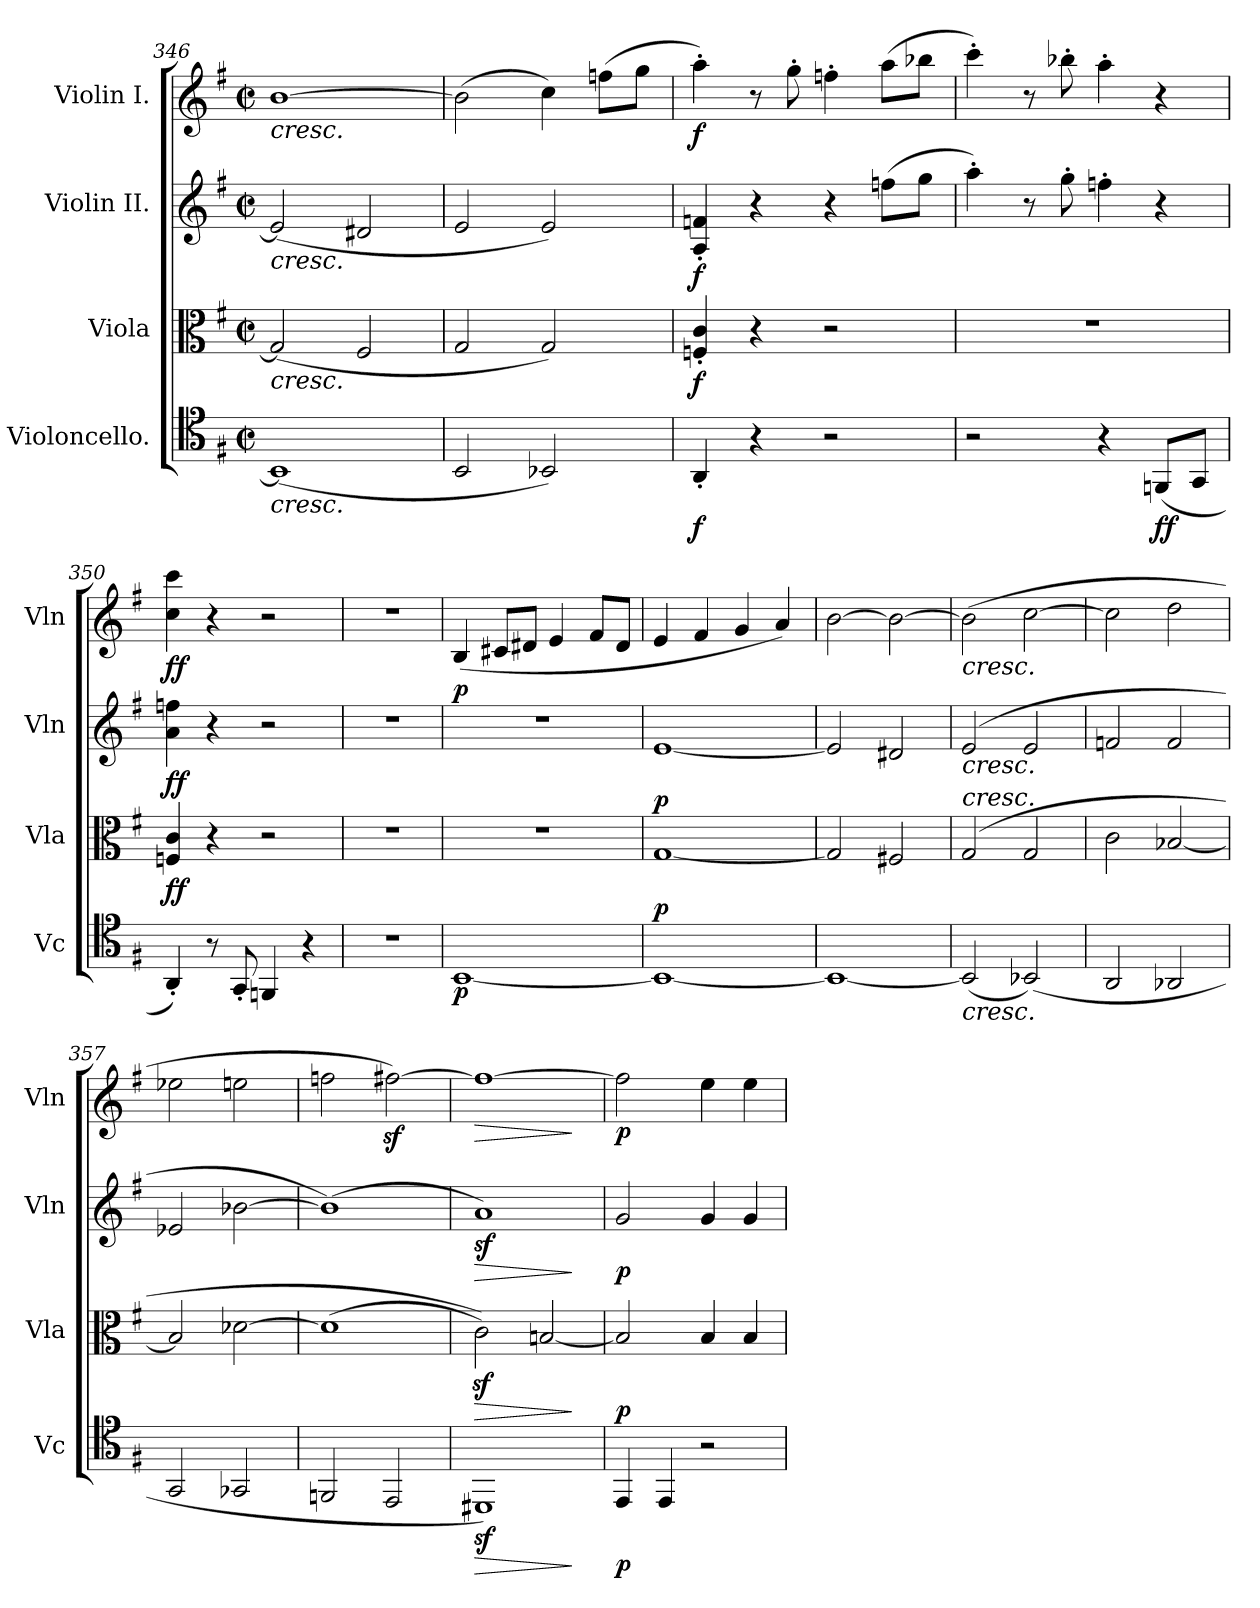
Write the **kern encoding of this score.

**kern	**dynam	**kern	**dynam	**kern	**dynam	**kern	**dynam
*part4	*part4	*part3	*part3	*part2	*part2	*part1	*part1
*staff4	*staff4	*staff3	*staff3	*staff2	*staff2	*staff1	*staff1
*I"Violoncello.	*	*I"Viola	*	*I"Violin II.	*	*I"Violin I.	*
*I'Vc	*	*I'Vla	*	*I'Vln	*	*I'Vln	*
*clefC4	*	*clefC3	*	*clefG2	*	*clefG2	*
*k[f#]	*	*k[f#]	*	*k[f#]	*	*k[f#]	*
*M2/2	*	*M2/2	*	*M2/2	*	*M2/2	*
*met(c|)	*	*met(c|)	*	*met(c|)	*	*met(c|)	*
=346	=346	=346	=346	=346	=346	=346	=346
!	!	!	!	!	!	!LO:TX:b:i:t=cresc.	!
!	!	!	!	!LO:TX:b:i:t=cresc.	!	!	!
!	!	!LO:TX:b:i:t=cresc.	!	!	!	!	!
!LO:TX:b:i:t=cresc.	!	!	!	!	!	!	!
(1BB]	.	(2G]	.	(2e]	.	[1b	.
.	.	2F#	.	2d#X	.	.	.
=347	=347	=347	=347	=347	=347	=347	=347
2BB	.	2G	.	2e	.	(2b]	.
2BB-X)	.	2G)	.	2e)	.	4cc)	.
.	.	.	.	.	.	(8ffnL	.
.	.	.	.	.	.	8ggJ	.
=348	=348	=348	=348	=348	=348	=348	=348
4AA'	f	4Fn' 4c'	f	4A' 4fn'	f	4aa')	f
4r	.	4r	.	4r	.	8r	.
.	.	.	.	.	.	8gg'	.
2r	.	2r	.	4r	.	4ffn'	.
.	.	.	.	(8ffnL	.	(8aaL	.
.	.	.	.	8ggJ	.	8bb-XJ	.
=349	=349	=349	=349	=349	=349	=349	=349
2r	.	1r	.	4aa')	.	4ccc')	.
.	.	.	.	8r	.	8r	.
.	.	.	.	8gg'	.	8bb-X'	.
4r	.	.	.	4ffn'	.	4aa'	.
(8FFnL	ff	.	.	4r	.	4r	.
8GGJ	.	.	.	.	.	.	.
=350	=350	=350	=350	=350	=350	=350	=350
4AA')	.	4Fn 4c	ff	4a 4ffn	ff	4cc 4ccc	ff
8r	.	4r	.	4r	.	4r	.
8GG'	.	.	.	.	.	.	.
4FFn	.	2r	.	2r	.	2r	.
4r	.	.	.	.	.	.	.
=351	=351	=351	=351	=351	=351	=351	=351
1r	.	1r	.	1r	.	1r	.
=352	=352	=352	=352	=352	=352	=352	=352
!	!	!	!	!	!LO:DY:a	!	!
[1BB	p	1r	.	1r	p	(4B	.
.	.	.	.	.	.	8c#XL	.
.	.	.	.	.	.	8d#XJ	.
.	.	.	.	.	.	4e	.
.	.	.	.	.	.	8f#L	.
.	.	.	.	.	.	8d#J	.
=353	=353	=353	=353	=353	=353	=353	=353
!	!LO:DY:a	!	!LO:DY:a	!	!	!	!
1BB_	p	[1G	p	[1e	.	4e	.
.	.	.	.	.	.	4f#	.
.	.	.	.	.	.	4g	.
.	.	.	.	.	.	4a)	.
=354	=354	=354	=354	=354	=354	=354	=354
1BB_	.	2G]	.	2e]	.	[2b	.
.	.	2F#X	.	2d#X	.	2b_	.
=355	=355	=355	=355	=355	=355	=355	=355
!	!	!	!	!	!	!LO:TX:b:i:t=cresc.	!
!	!	!	!	!LO:TX:b:i:t=cresc.	!	!	!
!	!	!LO:TX:a:i:t=cresc.	!	!	!	!	!
!LO:TX:b:i:t=cresc.	!	!	!	!	!	!	!
(2BB]	.	(2G	.	(2e	.	(2b]	.
(2BB-X)	.	2G	.	2e	.	[2cc	.
=356	=356	=356	=356	=356	=356	=356	=356
2AA	.	2c	.	2fn	.	2cc]	.
2AA-X	.	[2B-X	.	2f	.	2dd	.
=357	=357	=357	=357	=357	=357	=357	=357
2GG	.	2B-]	.	2e-X	.	2ee-X	.
2GG-X	.	[2d-X	.	[2b-X	.	2een	.
=358	=358	=358	=358	=358	=358	=358	=358
2FFn	.	(1d-]	.	(1b-])	.	2ffn	.
2EE	.	.	.	.	.	[2ff#Xz)	.
=359	=359	=359	=359	=359	=359	=359	=359
!	!LO:HP:b	!	!LO:HP:b	!	!LO:HP:b	!	!LO:HP:b
1DD#Xz)	>	2cz))	>	1az)	>	1ff#_	>
.	.	[2Bn	.	.	.	.	.
.	]	.	]	.	]	.	]
=360	=360	=360	=360	=360	=360	=360	=360
4EE	p	2B]	p	2g	p	2ff#]	p
4EE	.	.	.	.	.	.	.
2r	.	4B	.	4g	.	4ee	.
.	.	4B	.	4g	.	4ee	.
=	=	=	=	=	=	=	=
*-	*-	*-	*-	*-	*-	*-	*-
